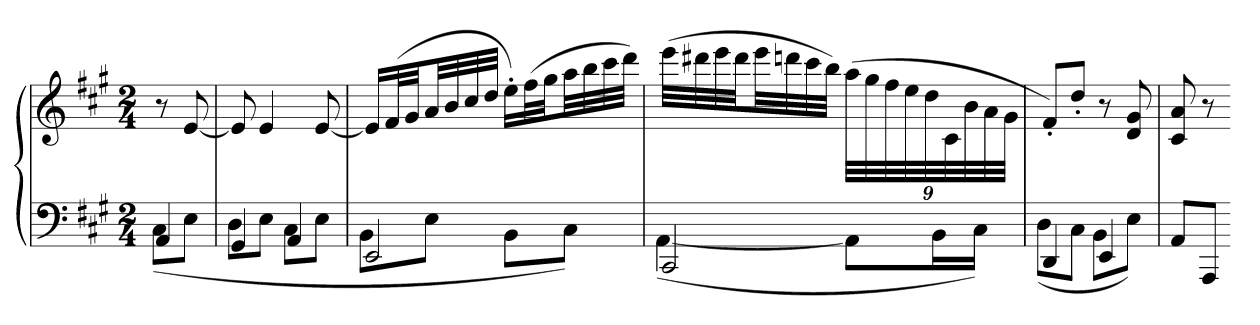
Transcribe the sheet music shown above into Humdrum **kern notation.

**kern	**kern
*part1	*part1
*staff2	*staff1
*clefF4	*clefG2
*k[f#c#g#]	*k[f#c#g#]
*A:	*A:
*M2/4	*M2/4
=	=
*^	*
4AA	(8C#L	8r
.	8EJ	[8e
=91	=91	=91
4GG#	8DL	8e]
.	8EJ	4e
4AA	8C#L	.
.	8EJ	[8e
=92	=92	=92
2EE	8BBL	16eLL]
.	.	(32f#L
.	.	32g#JJ
.	8EJ	32aLL
.	.	32b
.	.	32cc#
.	.	32ddJJJ
.	8BBL	16ee'LL)
.	.	(32ff#L
.	.	32gg#JJ
.	8C#J)	32aaLL
.	.	32bb
.	.	32ccc#
.	.	32dddJJJ)
=93	=93	=93
2CC#	([4AA	(32eeeLLL
.	.	32ddd#X
.	.	32eee
.	.	32ddd#JJ
.	.	32eeeLL
.	.	32dddn
.	.	32ccc#
.	.	32bbJJJ)
.	8AAL]	(36aaLLL
.	.	36gg#
.	.	36ff#
.	.	36ee
.	.	36dd
.	16BBL	.
.	.	36c#
.	.	36b
.	16C#JJ)	.
.	.	36a
.	.	36g#JJJ
=94	=94	=94
4DD	(8DL	8f#'L)
.	8C#J	8dd'J
4EE	8BBL	8r
.	8EJ)	8d 8g#
*v	*v	*
=95	=95
8AAL	8c# 8a
8AAAJ	8r
=-	=-
*-	*-
